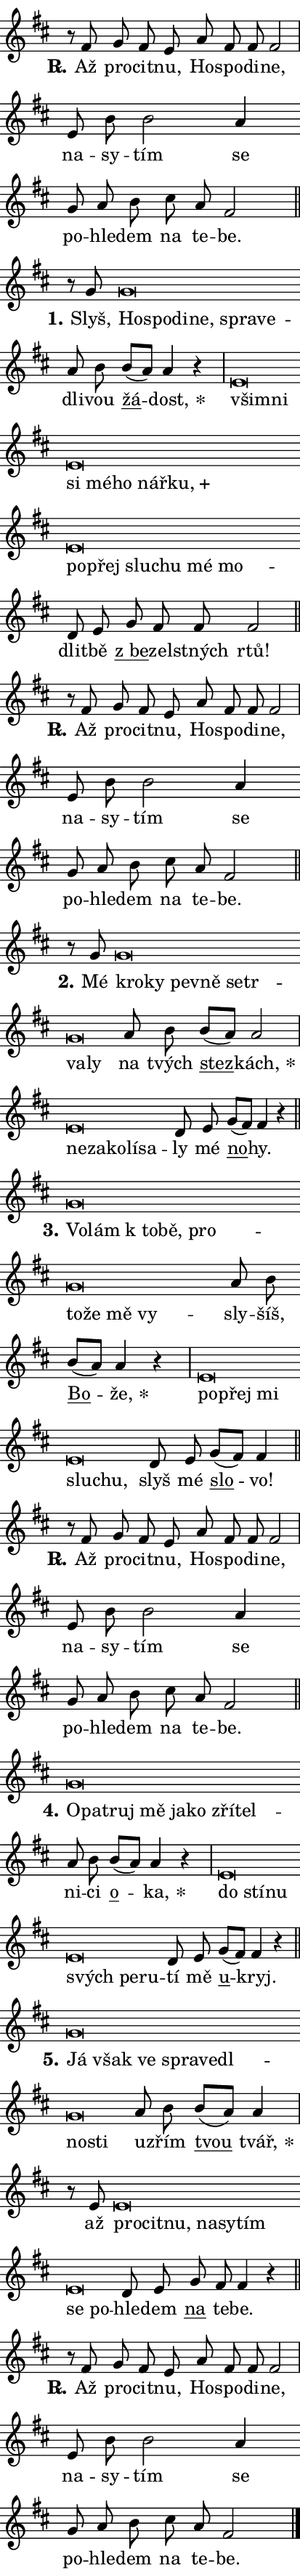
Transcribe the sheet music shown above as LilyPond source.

\version "2.24.0"
\header { tagline = "" }
\paper {
  indent = 0\cm
  top-margin = 0\cm
  right-margin = 0\cm
  bottom-margin = 0\cm
  left-margin = 0\cm
  paper-width = 7\cm
  page-breaking = #ly:one-page-breaking
  system-system-spacing.basic-distance = #11
  score-system-spacing.basic-distance = #11
  ragged-last = ##f
}


%% Author: Thomas Morley
%% https://lists.gnu.org/archive/html/lilypond-user/2020-05/msg00002.html
#(define (line-position grob)
"Returns position of @var[grob} in current system:
   @code{'start}, if at first time-step
   @code{'end}, if at last time-step
   @code{'middle} otherwise
"
  (let* ((col (ly:item-get-column grob))
         (ln (ly:grob-object col 'left-neighbor))
         (rn (ly:grob-object col 'right-neighbor))
         (col-to-check-left (if (ly:grob? ln) ln col))
         (col-to-check-right (if (ly:grob? rn) rn col))
         (break-dir-left
           (and
             (ly:grob-property col-to-check-left 'non-musical #f)
             (ly:item-break-dir col-to-check-left)))
         (break-dir-right
           (and
             (ly:grob-property col-to-check-right 'non-musical #f)
             (ly:item-break-dir col-to-check-right))))
        (cond ((eqv? 1 break-dir-left) 'start)
              ((eqv? -1 break-dir-right) 'end)
              (else 'middle))))

#(define (tranparent-at-line-position vctor)
  (lambda (grob)
  "Relying on @code{line-position} select the relevant enry from @var{vctor}.
Used to determine transparency,"
    (case (line-position grob)
      ((end) (not (vector-ref vctor 0)))
      ((middle) (not (vector-ref vctor 1)))
      ((start) (not (vector-ref vctor 2))))))

noteHeadBreakVisibility =
#(define-music-function (break-visibility)(vector?)
"Makes @code{NoteHead}s transparent relying on @var{break-visibility}"
#{
  \override NoteHead.transparent =
    #(tranparent-at-line-position break-visibility)
#})

#(define delete-ledgers-for-transparent-note-heads
  (lambda (grob)
    "Reads whether a @code{NoteHead} is transparent.
If so this @code{NoteHead} is removed from @code{'note-heads} from
@var{grob}, which is supposed to be @code{LedgerLineSpanner}.
As a result ledgers are not printed for this @code{NoteHead}"
    (let* ((nhds-array (ly:grob-object grob 'note-heads))
           (nhds-list
             (if (ly:grob-array? nhds-array)
                 (ly:grob-array->list nhds-array)
                 '()))
           ;; Relies on the transparent-property being done before
           ;; Staff.LedgerLineSpanner.after-line-breaking is executed.
           ;; This is fragile ...
           (to-keep
             (remove
               (lambda (nhd)
                 (ly:grob-property nhd 'transparent #f))
               nhds-list)))
      ;; TODO find a better method to iterate over grob-arrays, similiar
      ;; to filter/remove etc for lists
      ;; For now rebuilt from scratch
      (set! (ly:grob-object grob 'note-heads)  '())
      (for-each
        (lambda (nhd)
          (ly:pointer-group-interface::add-grob grob 'note-heads nhd))
        to-keep))))

hideNotes = {
  \noteHeadBreakVisibility #begin-of-line-visible
}
unHideNotes = {
  \noteHeadBreakVisibility #all-visible
}

% work-around for resetting accidentals
% https://lilypond.org/doc/v2.23/Documentation/notation/displaying-rhythms#unmetered-music
cadenzaMeasure = {
  \cadenzaOff
  \partial 1024 s1024
  \cadenzaOn
}

#(define-markup-command (accent layout props text) (markup?)
  "Underline accented syllable"
  (interpret-markup layout props
    #{\markup \override #'(offset . 4.3) \underline { #text }#}))

responsum = \markup \concat {
  "R" \hspace #-1.05 \path #0.1 #'((moveto 0 0.07) (lineto 0.9 0.8)) \hspace #0.05 "."
}

\layout {
    \context {
        \Staff
        \remove "Time_signature_engraver"
        \override LedgerLineSpanner.after-line-breaking = #delete-ledgers-for-transparent-note-heads
    }
    \context {
        \Voice {
            \override NoteHead.output-attributes = #'((class . "notehead"))
            \override Hairpin.height = #0.55
        }
    }
    \context {
        \Lyrics {
            \override StanzaNumber.output-attributes = #'((class . "stanzanumber"))
            \override LyricSpace.minimum-distance = #0.9
            \override LyricText.font-name = #"TeX Gyre Schola"
            \override LyricText.font-size = 1
            \override StanzaNumber.font-name = #"TeX Gyre Schola Bold"
            \override StanzaNumber.font-size = 1
        }
    }
}

% magnetic-lyrics.ily
%
%   written by
%     Jean Abou Samra <jean@abou-samra.fr>
%     Werner Lemberg <wl@gnu.org>
%
%   adapted by
%     Jiri Hon <jiri.hon@gmail.com>
%
% Version 2022-Apr-15

% https://www.mail-archive.com/lilypond-user@gnu.org/msg149350.html

#(define (Left_hyphen_pointer_engraver context)
   "Collect syllable-hyphen-syllable occurrences in lyrics and store
them in properties.  This engraver only looks to the left.  For
example, if the lyrics input is @code{foo -- bar}, it does the
following.

@itemize @bullet
@item
Set the @code{text} property of the @code{LyricHyphen} grob between
@q{foo} and @q{bar} to @code{foo}.

@item
Set the @code{left-hyphen} property of the @code{LyricText} grob with
text @q{foo} to the @code{LyricHyphen} grob between @q{foo} and
@q{bar}.
@end itemize

Use this auxiliary engraver in combination with the
@code{lyric-@/text::@/apply-@/magnetic-@/offset!} hook."
   (let ((hyphen #f)
         (text #f))
     (make-engraver
      (acknowledgers
       ((lyric-syllable-interface engraver grob source-engraver)
        (set! text grob)))
      (end-acknowledgers
       ((lyric-hyphen-interface engraver grob source-engraver)
        ;(when (not (grob::has-interface grob 'lyric-space-interface))
          (set! hyphen grob)));)
      ((stop-translation-timestep engraver)
       (when (and text hyphen)
         (ly:grob-set-object! text 'left-hyphen hyphen))
       (set! text #f)
       (set! hyphen #f)))))

#(define (lyric-text::apply-magnetic-offset! grob)
   "If the space between two syllables is less than the value in
property @code{LyricText@/.details@/.squash-threshold}, move the right
syllable to the left so that it gets concatenated with the left
syllable.

Use this function as a hook for
@code{LyricText@/.after-@/line-@/breaking} if the
@code{Left_@/hyphen_@/pointer_@/engraver} is active."
   (let ((hyphen (ly:grob-object grob 'left-hyphen #f)))
     (when hyphen
       (let ((left-text (ly:spanner-bound hyphen LEFT)))
         (when (grob::has-interface left-text 'lyric-syllable-interface)
           (let* ((common (ly:grob-common-refpoint grob left-text X))
                  (this-x-ext (ly:grob-extent grob common X))
                  (left-x-ext
                   (begin
                     ;; Trigger magnetism for left-text.
                     (ly:grob-property left-text 'after-line-breaking)
                     (ly:grob-extent left-text common X)))
                  ;; `delta` is the gap width between two syllables.
                  (delta (- (interval-start this-x-ext)
                            (interval-end left-x-ext)))
                  (details (ly:grob-property grob 'details))
                  (threshold (assoc-get 'squash-threshold details 0.2)))
             (when (< delta threshold)
               (let* (;; We have to manipulate the input text so that
                      ;; ligatures crossing syllable boundaries are not
                      ;; disabled.  For languages based on the Latin
                      ;; script this is essentially a beautification.
                      ;; However, for non-Western scripts it can be a
                      ;; necessity.
                      (lt (ly:grob-property left-text 'text))
                      (rt (ly:grob-property grob 'text))
                      (is-space (grob::has-interface hyphen 'lyric-space-interface))
                      (space (if is-space " " ""))
                      (space-markup (grob-interpret-markup grob " "))
                      (space-size (interval-length (ly:stencil-extent space-markup X)))
                      (extra-delta (if is-space space-size 0))
                      ;; Append new syllable.
                      (ltrt-space (if (and (string? lt) (string? rt))
                                (string-append lt space rt)
                                (make-concat-markup (list lt space rt))))
                      ;; Right-align `ltrt` to the right side.
                      (ltrt-space-markup (grob-interpret-markup
                               grob
                               (make-translate-markup
                                (cons (interval-length this-x-ext) 0)
                                (make-right-align-markup ltrt-space)))))
                 (begin
                   ;; Don't print `left-text`.
                   (ly:grob-set-property! left-text 'stencil #f)
                   ;; Set text and stencil (which holds all collected
                   ;; syllables so far) and shift it to the left.
                   (ly:grob-set-property! grob 'text ltrt-space)
                   (ly:grob-set-property! grob 'stencil ltrt-space-markup)
                   (ly:grob-translate-axis! grob (- (- delta extra-delta)) X))))))))))


#(define (lyric-hyphen::displace-bounds-first grob)
   ;; Make very sure this callback isn't triggered too early.
   (let ((left (ly:spanner-bound grob LEFT))
         (right (ly:spanner-bound grob RIGHT)))
     (ly:grob-property left 'after-line-breaking)
     (ly:grob-property right 'after-line-breaking)
     (ly:lyric-hyphen::print grob)))

squashThreshold = #0.4

\layout {
  \context {
    \Lyrics
    \consists #Left_hyphen_pointer_engraver
    \override LyricText.after-line-breaking =
      #lyric-text::apply-magnetic-offset!
    \override LyricHyphen.stencil = #lyric-hyphen::displace-bounds-first
    \override LyricText.details.squash-threshold = \squashThreshold
    \override LyricHyphen.minimum-distance = 0
    \override LyricHyphen.minimum-length = \squashThreshold
  }
}

squash = \override LyricText.details.squash-threshold = 9999
unSquash = \override LyricText.details.squash-threshold = \squashThreshold

left = \override LyricText.self-alignment-X = #LEFT
unLeft = \revert LyricText.self-alignment-X

starOffset = #(lambda (grob) 
                (let ((x_offset (ly:self-alignment-interface::aligned-on-x-parent grob)))
                  (if (= x_offset 0) 0 (+ x_offset 1.2))))

star = #(define-music-function (syllable)(string?)
"Append star separator at the end of a syllable"
#{
  \once \override LyricText.X-offset = #starOffset
  \lyricmode { \markup {
    #syllable
    \override #'((font-name . "TeX Gyre Schola Bold")) \hspace #0.2 \lower #0.65 \larger "*"
  } }
#})

starAccent = #(define-music-function (syllable)(string?)
"Append star separator at the end of a syllable and make accent"
#{
  \once \override LyricText.X-offset = #starOffset
  \lyricmode { \markup {
    \accent #syllable
    \override #'((font-name . "TeX Gyre Schola Bold")) \hspace #0.2 \lower #0.65 \larger "*"
  } }
#})

breath = #(define-music-function (syllable)(string?)
"Append breathing indicator at the end of a syllable"
#{
  \lyricmode { \markup { #syllable "+" } }
#})

optionalBreath = #(define-music-function (syllable)(string?)
"Append optional breathing indicator at the end of a syllable"
#{
  \lyricmode { \markup { #syllable "(+)" } }
#})


\score {
    <<
        \new Voice = "melody" { \cadenzaOn \key d \major \relative { r8 fis' g fis e a fis fis fis2 \cadenzaMeasure \bar "|" e8 b' b2 a4 \bar "" g8 a b cis a fis2 \cadenzaMeasure \bar "||" \break } }
        \new Lyrics \lyricsto "melody" { \lyricmode { \set stanza = \responsum
Až pro -- cit -- nu, Ho -- spo -- di -- ne, na -- sy -- tím se po -- hle -- dem na te -- be. } }
    >>
    \layout {}
}

\score {
    <<
        \new Voice = "melody" { \cadenzaOn \key d \major \relative { r8 g'8 g\breve*1/16 \hideNotes \breve*1/16 \bar "" \breve*1/16 \bar "" \breve*1/16 \bar "" \breve*1/16 \breve*1/16 \bar "" \unHideNotes a8 b \bar "" b[( a)] a4 r \cadenzaMeasure \bar "|" e\breve*1/16 \hideNotes \breve*1/16 \bar "" \breve*1/16 \bar "" \breve*1/16 \bar "" \breve*1/16 \bar "" \breve*1/16 \bar "" \breve*1/16 \bar "" \breve*1/16 \bar "" \breve*1/16 \bar "" \breve*1/16 \bar "" \breve*1/16 \bar "" \breve*1/16 \breve*1/16 \bar "" \unHideNotes d8 e \bar "" g fis fis fis2 \cadenzaMeasure \bar "||" \break } }
        \new Lyrics \lyricsto "melody" { \lyricmode { \set stanza = "1."
Slyš, \left Ho -- \squash spo -- di -- ne, spra -- ve -- \unLeft \unSquash dli -- vou \markup \accent žá -- \star dost, \left všim -- \squash ni si mé -- ho nář -- \breath "ku," po -- přej slu -- chu mé mo -- \unLeft \unSquash dlit -- bě \markup \accent "z be" -- ze -- lstných rtů! } }
    >>
    \layout {}
}

\score {
    <<
        \new Voice = "melody" { \cadenzaOn \key d \major \relative { r8 fis' g fis e a fis fis fis2 \cadenzaMeasure \bar "|" e8 b' b2 a4 \bar "" g8 a b cis a fis2 \cadenzaMeasure \bar "||" \break } }
        \new Lyrics \lyricsto "melody" { \lyricmode { \set stanza = \responsum
Až pro -- cit -- nu, Ho -- spo -- di -- ne, na -- sy -- tím se po -- hle -- dem na te -- be. } }
    >>
    \layout {}
}

\score {
    <<
        \new Voice = "melody" { \cadenzaOn \key d \major \relative { r8 g'8 g\breve*1/16 \hideNotes \breve*1/16 \bar "" \breve*1/16 \bar "" \breve*1/16 \bar "" \breve*1/16 \bar "" \breve*1/16 \bar "" \breve*1/16 \breve*1/16 \bar "" \unHideNotes a8 b \bar "" b[( a)] a2 \cadenzaMeasure \bar "|" e\breve*1/16 \hideNotes \breve*1/16 \bar "" \breve*1/16 \bar "" \breve*1/16 \breve*1/16 \bar "" \unHideNotes d8 e \bar "" g[( fis)] fis4 r \cadenzaMeasure \bar "||" \break } }
        \new Lyrics \lyricsto "melody" { \lyricmode { \set stanza = "2."
Mé \left kro -- \squash ky pev -- ně se -- tr -- va -- ly \unLeft \unSquash na tvých \markup \accent stez -- \star kách, \left ne -- \squash za -- ko -- lí -- sa -- \unLeft \unSquash ly mé \markup \accent no -- hy. } }
    >>
    \layout {}
}

\score {
    <<
        \new Voice = "melody" { \cadenzaOn \key d \major \relative { g'\breve*1/16 \hideNotes \breve*1/16 \bar "" \breve*1/16 \bar "" \breve*1/16 \bar "" \breve*1/16 \bar "" \breve*1/16 \bar "" \breve*1/16 \bar "" \breve*1/16 \breve*1/16 \bar "" \unHideNotes a8 b \bar "" b[( a)] a4 r \cadenzaMeasure \bar "|" e\breve*1/16 \hideNotes \breve*1/16 \bar "" \breve*1/16 \bar "" \breve*1/16 \breve*1/16 \bar "" \unHideNotes d8 e \bar "" g[( fis)] fis4 \cadenzaMeasure \bar "||" \break } }
        \new Lyrics \lyricsto "melody" { \lyricmode { \set stanza = "3."
\left Vo -- \squash lám "k to" -- bě, pro -- to -- že mě vy -- \unLeft \unSquash sly -- šíš, \markup \accent Bo -- \star že, \left po -- \squash přej mi slu -- chu, \unLeft \unSquash slyš mé \markup \accent slo -- vo! } }
    >>
    \layout {}
}

\score {
    <<
        \new Voice = "melody" { \cadenzaOn \key d \major \relative { r8 fis' g fis e a fis fis fis2 \cadenzaMeasure \bar "|" e8 b' b2 a4 \bar "" g8 a b cis a fis2 \cadenzaMeasure \bar "||" \break } }
        \new Lyrics \lyricsto "melody" { \lyricmode { \set stanza = \responsum
Až pro -- cit -- nu, Ho -- spo -- di -- ne, na -- sy -- tím se po -- hle -- dem na te -- be. } }
    >>
    \layout {}
}

\score {
    <<
        \new Voice = "melody" { \cadenzaOn \key d \major \relative { g'\breve*1/16 \hideNotes \breve*1/16 \bar "" \breve*1/16 \bar "" \breve*1/16 \bar "" \breve*1/16 \bar "" \breve*1/16 \bar "" \breve*1/16 \breve*1/16 \bar "" \unHideNotes a8 b \bar "" b[( a)] a4 r \cadenzaMeasure \bar "|" e\breve*1/16 \hideNotes \breve*1/16 \bar "" \breve*1/16 \bar "" \breve*1/16 \bar "" \breve*1/16 \breve*1/16 \bar "" \unHideNotes d8 e \bar "" g[( fis)] fis4 r \cadenzaMeasure \bar "||" \break } }
        \new Lyrics \lyricsto "melody" { \lyricmode { \set stanza = "4."
\left O -- \squash pa -- truj mě ja -- ko zří -- tel -- \unLeft \unSquash ni -- ci \markup \accent o -- \star ka, \left do \squash stí -- nu svých pe -- ru -- \unLeft \unSquash tí mě \markup \accent u -- kryj. } }
    >>
    \layout {}
}

\score {
    <<
        \new Voice = "melody" { \cadenzaOn \key d \major \relative { g'\breve*1/16 \hideNotes \breve*1/16 \bar "" \breve*1/16 \bar "" \breve*1/16 \bar "" \breve*1/16 \bar "" \breve*1/16 \bar "" \breve*1/16 \breve*1/16 \bar "" \unHideNotes a8 b \bar "" b[( a)] a4 \cadenzaMeasure \bar "|" r8 e8 e\breve*1/16 \hideNotes \breve*1/16 \bar "" \breve*1/16 \bar "" \breve*1/16 \bar "" \breve*1/16 \bar "" \breve*1/16 \bar "" \breve*1/16 \breve*1/16 \bar "" \unHideNotes d8 e \bar "" g fis fis4 r \cadenzaMeasure \bar "||" \break } }
        \new Lyrics \lyricsto "melody" { \lyricmode { \set stanza = "5."
\left Já \squash však ve spra -- ve -- dl -- no -- sti \unLeft \unSquash u -- zřím \markup \accent tvou \star tvář, až \left pro -- \squash cit -- nu, na -- sy -- tím se po -- \unLeft \unSquash hle -- dem \markup \accent na te -- be. } }
    >>
    \layout {}
}

\score {
    <<
        \new Voice = "melody" { \cadenzaOn \key d \major \relative { r8 fis' g fis e a fis fis fis2 \cadenzaMeasure \bar "|" e8 b' b2 a4 \bar "" g8 a b cis a fis2 \cadenzaMeasure \bar "||" \break } \bar "|." }
        \new Lyrics \lyricsto "melody" { \lyricmode { \set stanza = \responsum
Až pro -- cit -- nu, Ho -- spo -- di -- ne, na -- sy -- tím se po -- hle -- dem na te -- be. } }
    >>
    \layout {}
}
